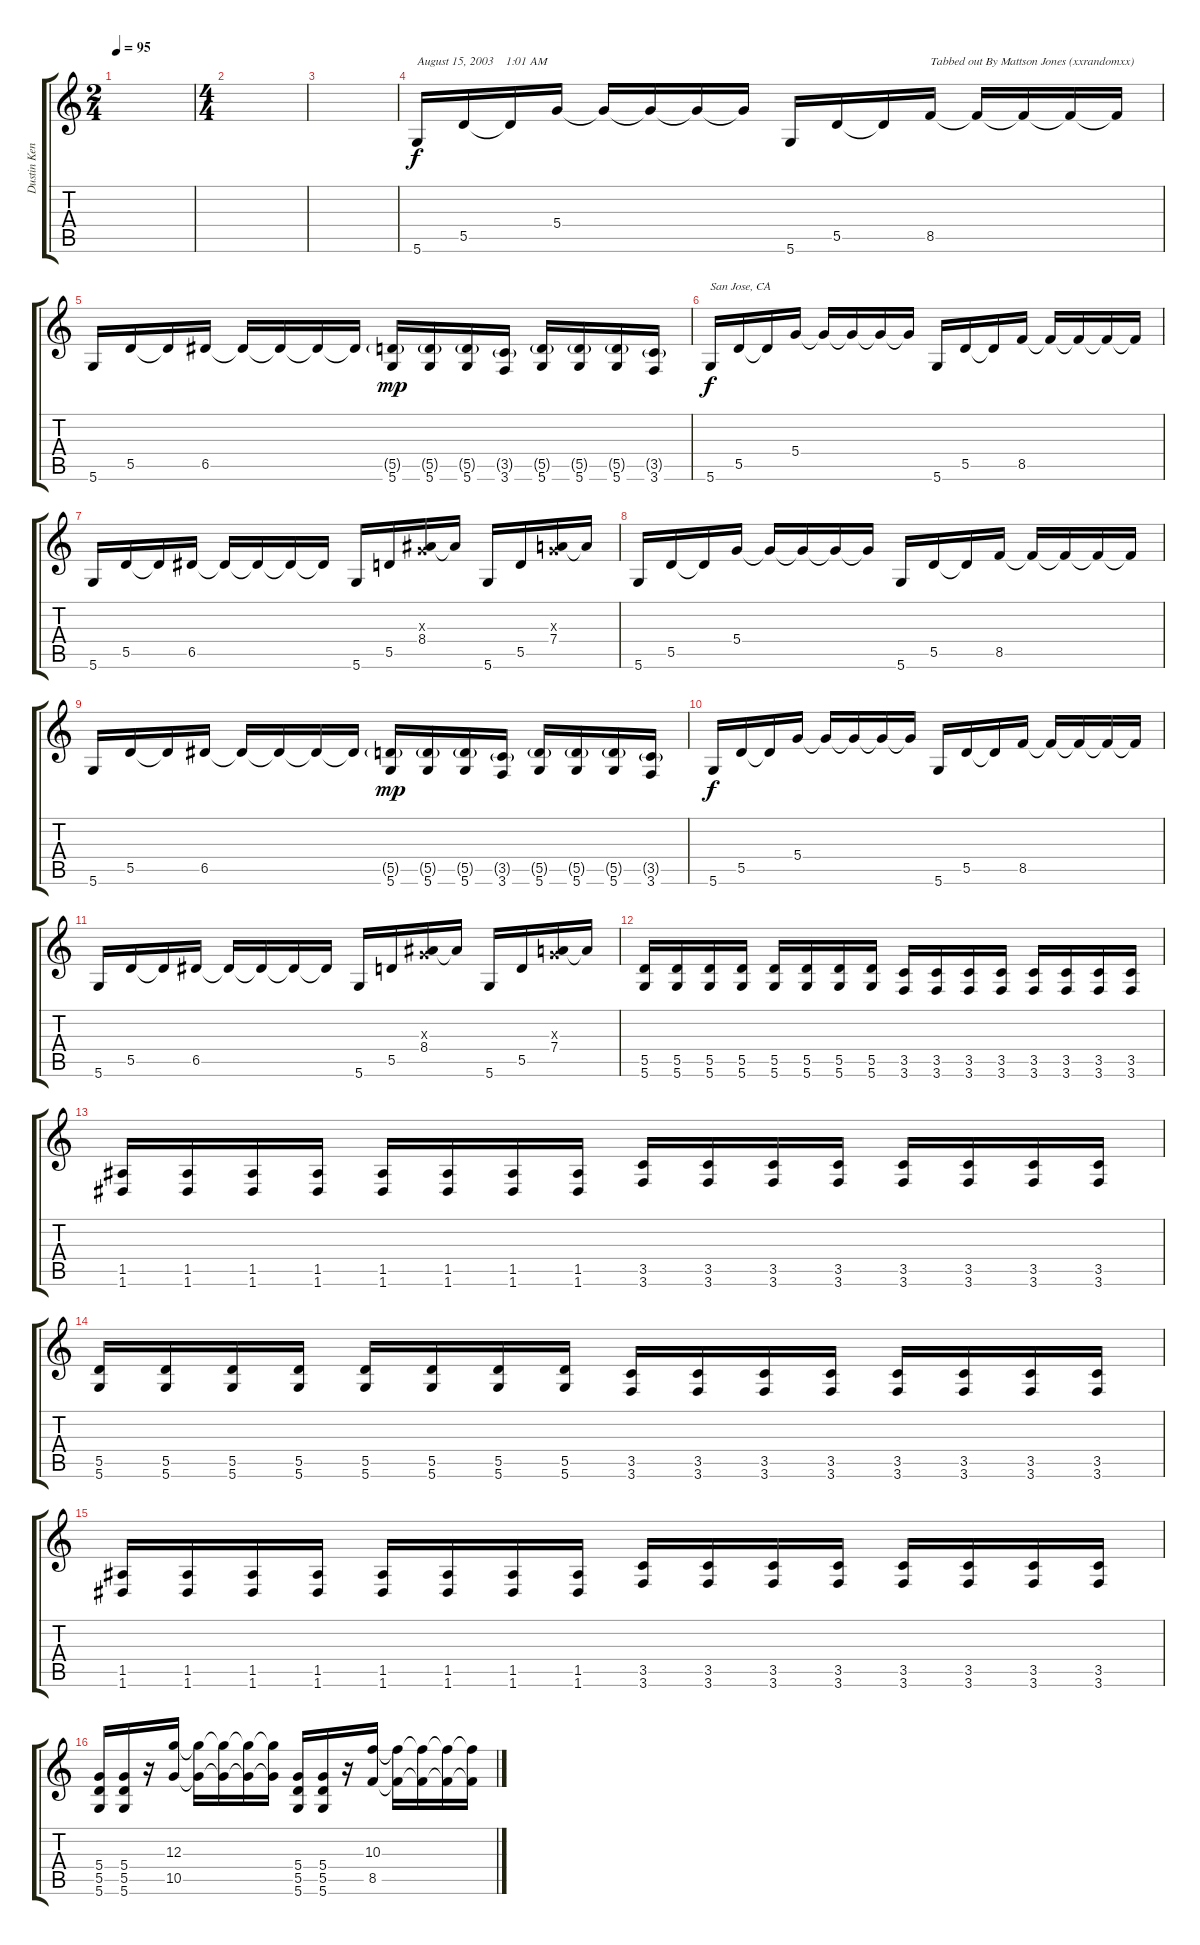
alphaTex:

\track ("Dustin Kensrue" "Dustin Ken") {instrument distortionguitar}
\staff {score tabs}
\tuning (E4 B3 G3 D3 A2 D2) {hide}
\ts (2 4)
\tempo 95
\clef g2
\ks c
|
\ts (4 4)
|
|
5.6.16{txt "August 15, 2003    1:01 AM"} 5.5.16 5.5{t}.16 5.4.16 5.4{t}.16 5.4{t}.16 5.4{t}.16 5.4{t}.16 5.6.16 5.5.16 5.5{t}.16 8.5.16{txt "Tabbed out By Mattson Jones (xxrandomxx)"} 8.5{t}.16 8.5{t}.16 8.5{t}.16 8.5{t}.16 |
5.6.16 5.5.16 5.5{t}.16 6.5.16 6.5{t}.16 6.5{t}.16 6.5{t}.16 6.5{t}.16 (5.5{g} 5.6).16{dy mp volume 13} (5.5{g} 5.6).16 (5.5{g} 5.6).16 (3.5{g} 3.6).16 (5.5{g} 5.6).16 (5.5{g} 5.6).16 (5.5{g} 5.6).16 (3.5{g} 3.6).16 |
5.6.16{txt "San Jose, CA" dy f volume 16} 5.5.16 5.5{t}.16 5.4.16 5.4{t}.16 5.4{t}.16 5.4{t}.16 5.4{t}.16 5.6.16 5.5.16 5.5{t}.16 8.5.16 8.5{t}.16 8.5{t}.16 8.5{t}.16 8.5{t}.16 |
5.6.16 5.5.16 5.5{t}.16 6.5.16 6.5{t}.16 6.5{t}.16 6.5{t}.16 6.5{t}.16 5.6.16 5.5.16 (0.3{x} 8.4).16 8.4{t}.16 5.6.16 5.5.16 (0.3{x} 7.4).16 7.4{t}.16 |
5.6.16 5.5.16 5.5{t}.16 5.4.16 5.4{t}.16 5.4{t}.16 5.4{t}.16 5.4{t}.16 5.6.16 5.5.16 5.5{t}.16 8.5.16 8.5{t}.16 8.5{t}.16 8.5{t}.16 8.5{t}.16 |
5.6.16 5.5.16 5.5{t}.16 6.5.16 6.5{t}.16 6.5{t}.16 6.5{t}.16 6.5{t}.16 (5.5{g} 5.6).16{dy mp volume 13} (5.5{g} 5.6).16 (5.5{g} 5.6).16 (3.5{g} 3.6).16 (5.5{g} 5.6).16 (5.5{g} 5.6).16 (5.5{g} 5.6).16 (3.5{g} 3.6).16 |
5.6.16{dy f volume 16} 5.5.16 5.5{t}.16 5.4.16 5.4{t}.16 5.4{t}.16 5.4{t}.16 5.4{t}.16 5.6.16 5.5.16 5.5{t}.16 8.5.16 8.5{t}.16 8.5{t}.16 8.5{t}.16 8.5{t}.16 |
5.6.16 5.5.16 5.5{t}.16 6.5.16 6.5{t}.16 6.5{t}.16 6.5{t}.16 6.5{t}.16 5.6.16 5.5.16 (0.3{x} 8.4).16 8.4{t}.16 5.6.16 5.5.16 (0.3{x} 7.4).16 7.4{t}.16 |
(5.5 5.6).16 (5.5 5.6).16 (5.5 5.6).16 (5.5 5.6).16 (5.5 5.6).16 (5.5 5.6).16 (5.5 5.6).16 (5.5 5.6).16 (3.5 3.6).16 (3.5 3.6).16 (3.5 3.6).16 (3.5 3.6).16 (3.5 3.6).16 (3.5 3.6).16 (3.5 3.6).16 (3.5 3.6).16 |
(1.5 1.6).16 (1.5 1.6).16 (1.5 1.6).16 (1.5 1.6).16 (1.5 1.6).16 (1.5 1.6).16 (1.5 1.6).16 (1.5 1.6).16 (3.5 3.6).16 (3.5 3.6).16 (3.5 3.6).16 (3.5 3.6).16 (3.5 3.6).16 (3.5 3.6).16 (3.5 3.6).16 (3.5 3.6).16 |
(5.5 5.6).16 (5.5 5.6).16 (5.5 5.6).16 (5.5 5.6).16 (5.5 5.6).16 (5.5 5.6).16 (5.5 5.6).16 (5.5 5.6).16 (3.5 3.6).16 (3.5 3.6).16 (3.5 3.6).16 (3.5 3.6).16 (3.5 3.6).16 (3.5 3.6).16 (3.5 3.6).16 (3.5 3.6).16 |
(1.5 1.6).16 (1.5 1.6).16 (1.5 1.6).16 (1.5 1.6).16 (1.5 1.6).16 (1.5 1.6).16 (1.5 1.6).16 (1.5 1.6).16 (3.5 3.6).16 (3.5 3.6).16 (3.5 3.6).16 (3.5 3.6).16 (3.5 3.6).16 (3.5 3.6).16 (3.5 3.6).16 (3.5 3.6).16 |
(5.4 5.5 5.6).16 (5.4 5.5 5.6).16 r.16 (12.3 10.5).16 (12.3{t} 10.5{t}).16 (12.3{t} 10.5{t}).16 (12.3{t} 10.5{t}).16 (12.3{t} 10.5{t}).16 (5.4 5.5 5.6).16 (5.4 5.5 5.6).16 r.16 (10.3 8.5).16 (10.3{t} 8.5{t}).16 (10.3{t} 8.5{t}).16 (10.3{t} 8.5{t}).16 (10.3{t} 8.5{t}).16
